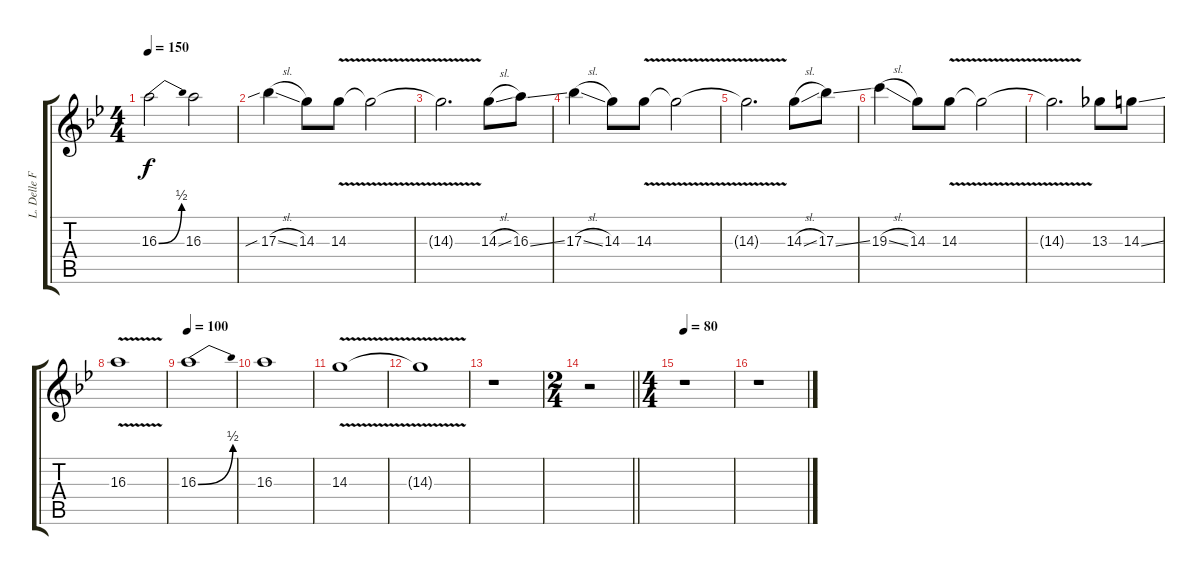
\track ("L. Delle Fave (Guitar Lead)" "L. Delle F") {instrument overdrivenguitar}
\staff {score tabs}
\tuning (D4 A3 F3 C3 G2 D2) {hide}
\ts (4 4)
\tempo 150
\clef g2
\ks gminor
16.3{be (bend 0 0 60 2)}.2{dy f} 16.3.2 |
17.3{sib sl}.4 14.3.8 14.3{v}.8 14.3{t}.2 |
14.3{v t}.2{d} 14.3{sl}.8 16.3{ss}.8 |
17.3{sl}.4 14.3.8 14.3{v}.8 14.3{t}.2 |
14.3{v t}.2{d} 14.3{sl}.8 17.3{ss}.8 |
19.3{sl}.4 14.3.8 14.3{v}.8 14.3{t}.2 |
14.3{v t}.2{d} 13.3.8 14.3{ss}.8 |
16.3{v}.1 |
\tempo 100
16.3{be (bend 0 0 60 2)}.1 |
16.3.1 |
14.3{v}.1{volume 0} |
14.3{t}.1 |
r.1 |
\ts (2 4)
\barLineRight lightlight
r.2 |
\ts (4 4)
\tempo 80
r.1 |
r.1
